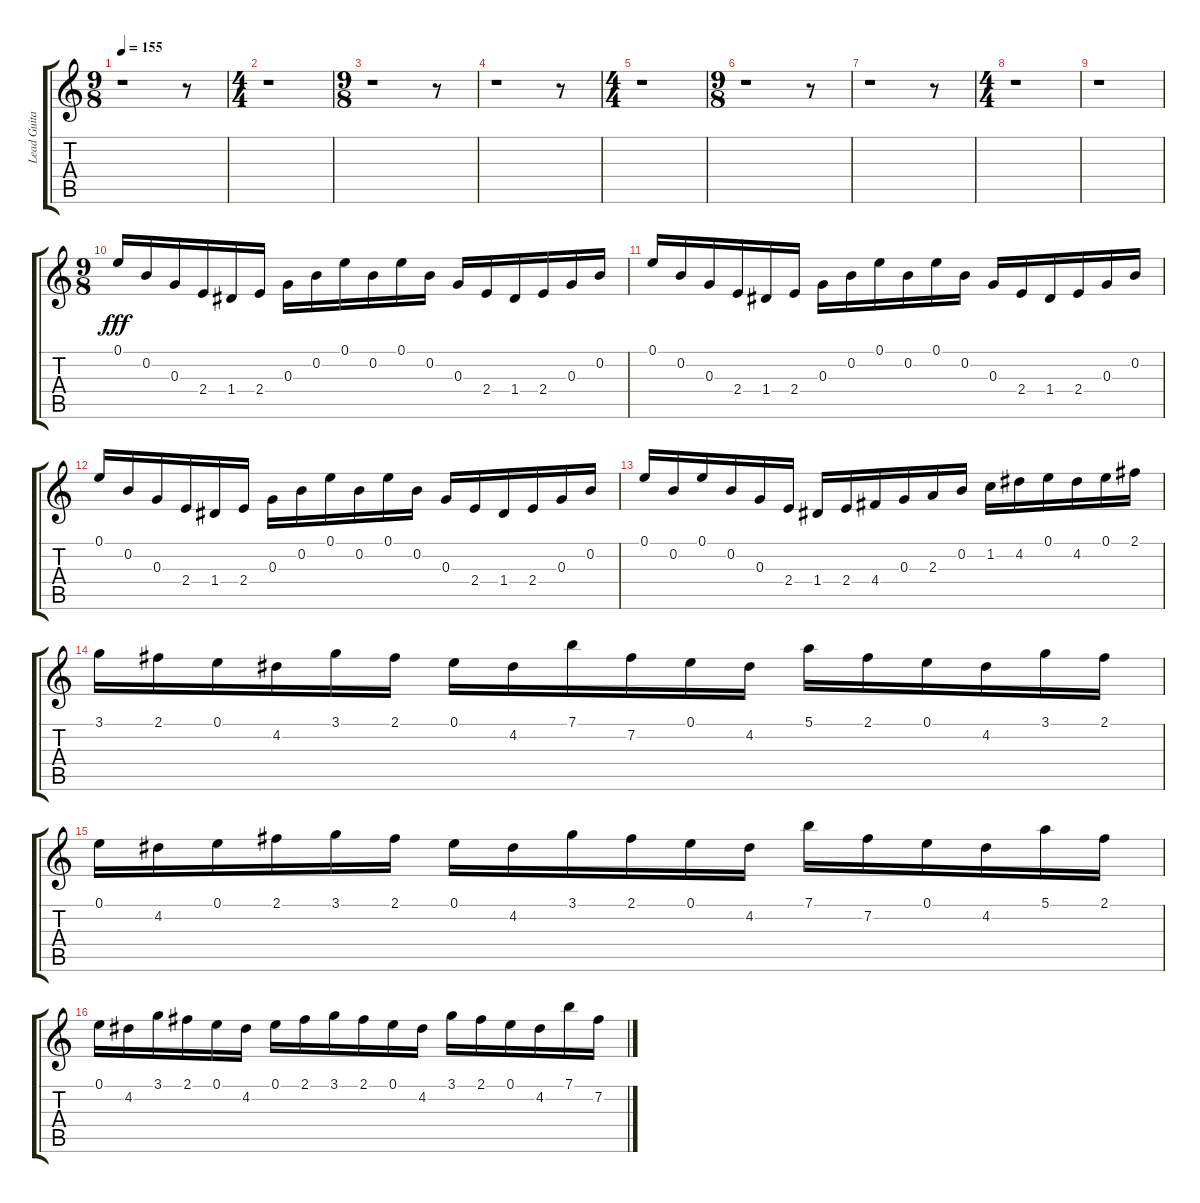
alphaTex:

\track ("Lead Guitar" "Lead Guita") {instrument overdrivenguitar}
\staff {score tabs}
\tuning (E4 B3 G3 D3 A2 E2) {hide}
\ts (9 8)
\tempo 155
\clef g2
\ks c
r.1{dy f} r.8 |
\ts (4 4)
r.1 |
\ts (9 8)
r.1 r.8 |
r.1 r.8 |
\ts (4 4)
r.1 |
\ts (9 8)
r.1 r.8 |
r.1 r.8 |
\ts (4 4)
r.1 |
r.1 |
\ts (9 8)
0.1.16{dy fff volume 13 instrument overdrivenguitar} 0.2.16 0.3.16 2.4.16 1.4.16 2.4.16 0.3.16 0.2.16 0.1.16 0.2.16 0.1.16 0.2.16 0.3.16 2.4.16 1.4.16 2.4.16 0.3.16 0.2.16 |
0.1.16 0.2.16 0.3.16 2.4.16 1.4.16 2.4.16 0.3.16 0.2.16 0.1.16 0.2.16 0.1.16 0.2.16 0.3.16 2.4.16 1.4.16 2.4.16 0.3.16 0.2.16 |
0.1.16 0.2.16 0.3.16 2.4.16 1.4.16 2.4.16 0.3.16 0.2.16 0.1.16 0.2.16 0.1.16 0.2.16 0.3.16 2.4.16 1.4.16 2.4.16 0.3.16 0.2.16 |
0.1.16 0.2.16 0.1.16 0.2.16 0.3.16 2.4.16 1.4.16 2.4.16 4.4.16 0.3.16 2.3.16 0.2.16 1.2.16 4.2.16 0.1.16 4.2.16 0.1.16 2.1.16 |
3.1.16 2.1.16 0.1.16 4.2.16 3.1.16 2.1.16 0.1.16 4.2.16 7.1.16 7.2.16 0.1.16 4.2.16 5.1.16 2.1.16 0.1.16 4.2.16 3.1.16 2.1.16 |
0.1.16 4.2.16 0.1.16 2.1.16 3.1.16 2.1.16 0.1.16 4.2.16 3.1.16 2.1.16 0.1.16 4.2.16 7.1.16 7.2.16 0.1.16 4.2.16 5.1.16 2.1.16 |
0.1.16 4.2.16 3.1.16 2.1.16 0.1.16 4.2.16 0.1.16 2.1.16 3.1.16 2.1.16 0.1.16 4.2.16 3.1.16 2.1.16 0.1.16 4.2.16 7.1.16 7.2.16
